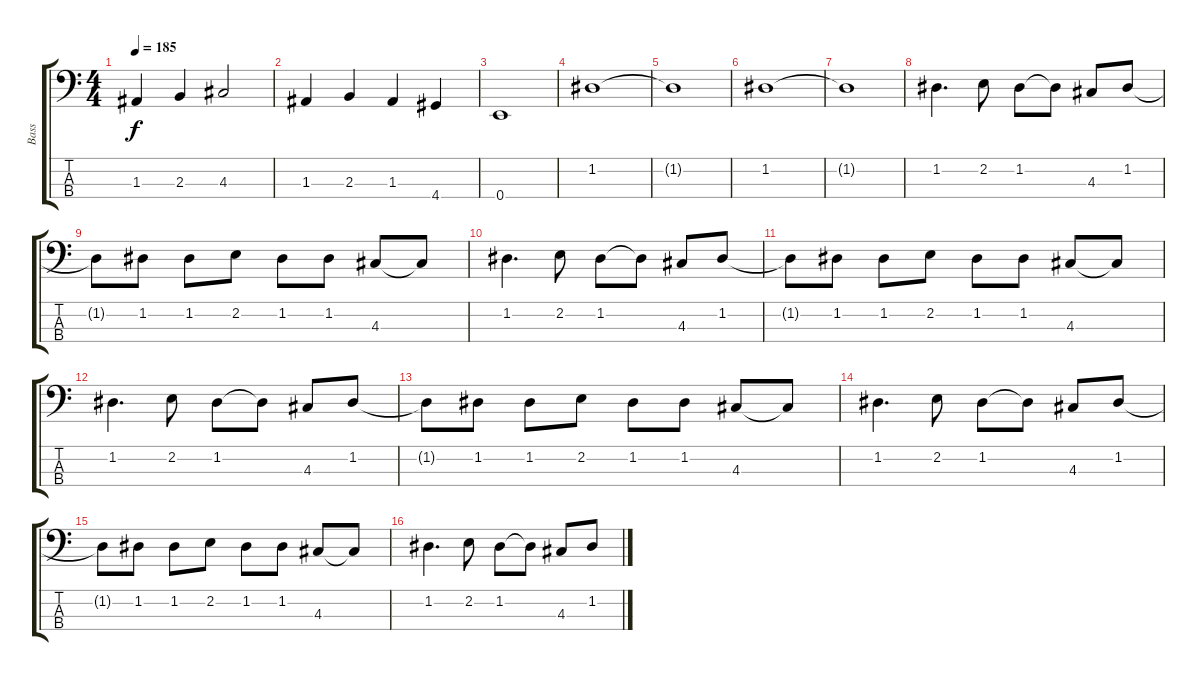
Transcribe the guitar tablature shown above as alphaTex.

\track ("Bass" "Bass") {instrument electricbassfinger}
\staff {score tabs}
\tuning (G2 D2 A1 E1) {hide}
\ts (4 4)
\tempo 185
\clef f4
\ks c
1.3.4{dy f} 2.3.4 4.3.2 |
1.3.4 2.3.4 1.3.4 4.4.4 |
0.4.1 |
1.2.1 |
1.2{t}.1 |
1.2.1 |
1.2{t}.1 |
1.2.4{d} 2.2.8 1.2.8 1.2{t}.8 4.3.8 1.2.8 |
1.2{t}.8 1.2.8 1.2.8 2.2.8 1.2.8 1.2.8 4.3.8 4.3{t}.8 |
1.2.4{d} 2.2.8 1.2.8 1.2{t}.8 4.3.8 1.2.8 |
1.2{t}.8 1.2.8 1.2.8 2.2.8 1.2.8 1.2.8 4.3.8 4.3{t}.8 |
1.2.4{d} 2.2.8 1.2.8 1.2{t}.8 4.3.8 1.2.8 |
1.2{t}.8 1.2.8 1.2.8 2.2.8 1.2.8 1.2.8 4.3.8 4.3{t}.8 |
1.2.4{d} 2.2.8 1.2.8 1.2{t}.8 4.3.8 1.2.8 |
1.2{t}.8 1.2.8 1.2.8 2.2.8 1.2.8 1.2.8 4.3.8 4.3{t}.8 |
1.2.4{d} 2.2.8 1.2.8 1.2{t}.8 4.3.8 1.2.8
